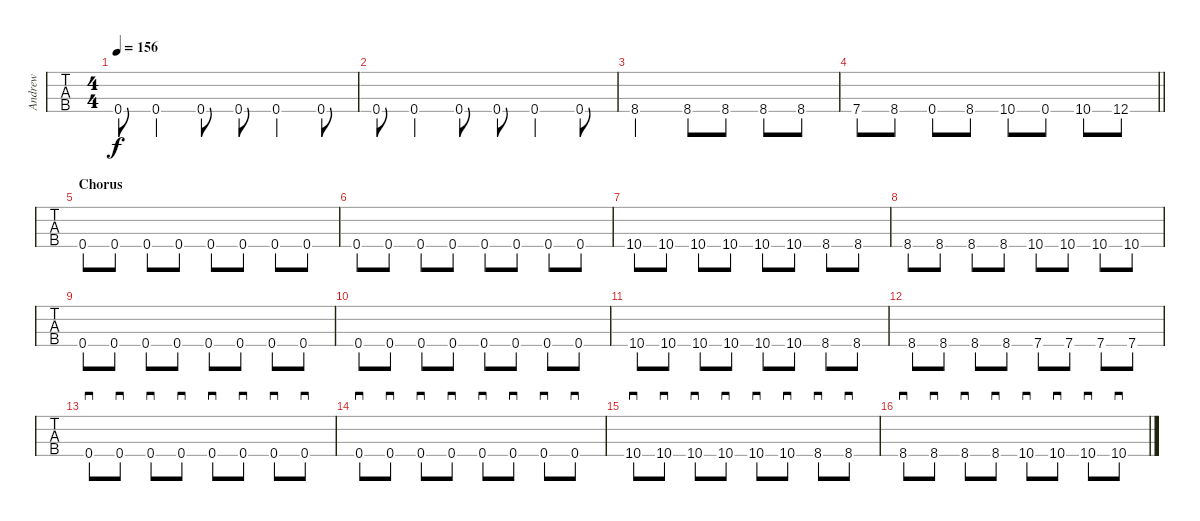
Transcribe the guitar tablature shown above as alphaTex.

\track ("Andrew" "Andrew") {instrument electricbassfinger}
\staff {tabs}
\tuning (Gb2 Db2 Ab1 Db1) {hide}
\ts (4 4)
\tempo 156
\clef f4
\ks c
0.4.8{dy f} 0.4.4 0.4.8 0.4.8 0.4.4 0.4.8 |
0.4.8 0.4.4 0.4.8 0.4.8 0.4.4 0.4.8 |
8.4.2 8.4.8 8.4.8 8.4.8 8.4.8 |
\barLineRight lightlight
7.4.8 8.4.8 0.4.8 8.4.8 10.4.8 0.4.8 10.4.8 12.4.8 |
\section ("" "Chorus")
0.4.8 0.4.8 0.4.8 0.4.8 0.4.8 0.4.8 0.4.8 0.4.8 |
0.4.8 0.4.8 0.4.8 0.4.8 0.4.8 0.4.8 0.4.8 0.4.8 |
10.4.8 10.4.8 10.4.8 10.4.8 10.4.8 10.4.8 8.4.8 8.4.8 |
8.4.8 8.4.8 8.4.8 8.4.8 10.4.8 10.4.8 10.4.8 10.4.8 |
0.4.8 0.4.8 0.4.8 0.4.8 0.4.8 0.4.8 0.4.8 0.4.8 |
0.4.8 0.4.8 0.4.8 0.4.8 0.4.8 0.4.8 0.4.8 0.4.8 |
10.4.8 10.4.8 10.4.8 10.4.8 10.4.8 10.4.8 8.4.8 8.4.8 |
8.4.8 8.4.8 8.4.8 8.4.8 7.4.8 7.4.8 7.4.8 7.4.8 |
0.4.8{sd} 0.4.8{sd} 0.4.8{sd} 0.4.8{sd} 0.4.8{sd} 0.4.8{sd} 0.4.8{sd} 0.4.8{sd} |
0.4.8{sd} 0.4.8{sd} 0.4.8{sd} 0.4.8{sd} 0.4.8{sd} 0.4.8{sd} 0.4.8{sd} 0.4.8{sd} |
10.4.8{sd} 10.4.8{sd} 10.4.8{sd} 10.4.8{sd} 10.4.8{sd} 10.4.8{sd} 8.4.8{sd} 8.4.8{sd} |
8.4.8{sd} 8.4.8{sd} 8.4.8{sd} 8.4.8{sd} 10.4.8{sd} 10.4.8{sd} 10.4.8{sd} 10.4.8{sd}
